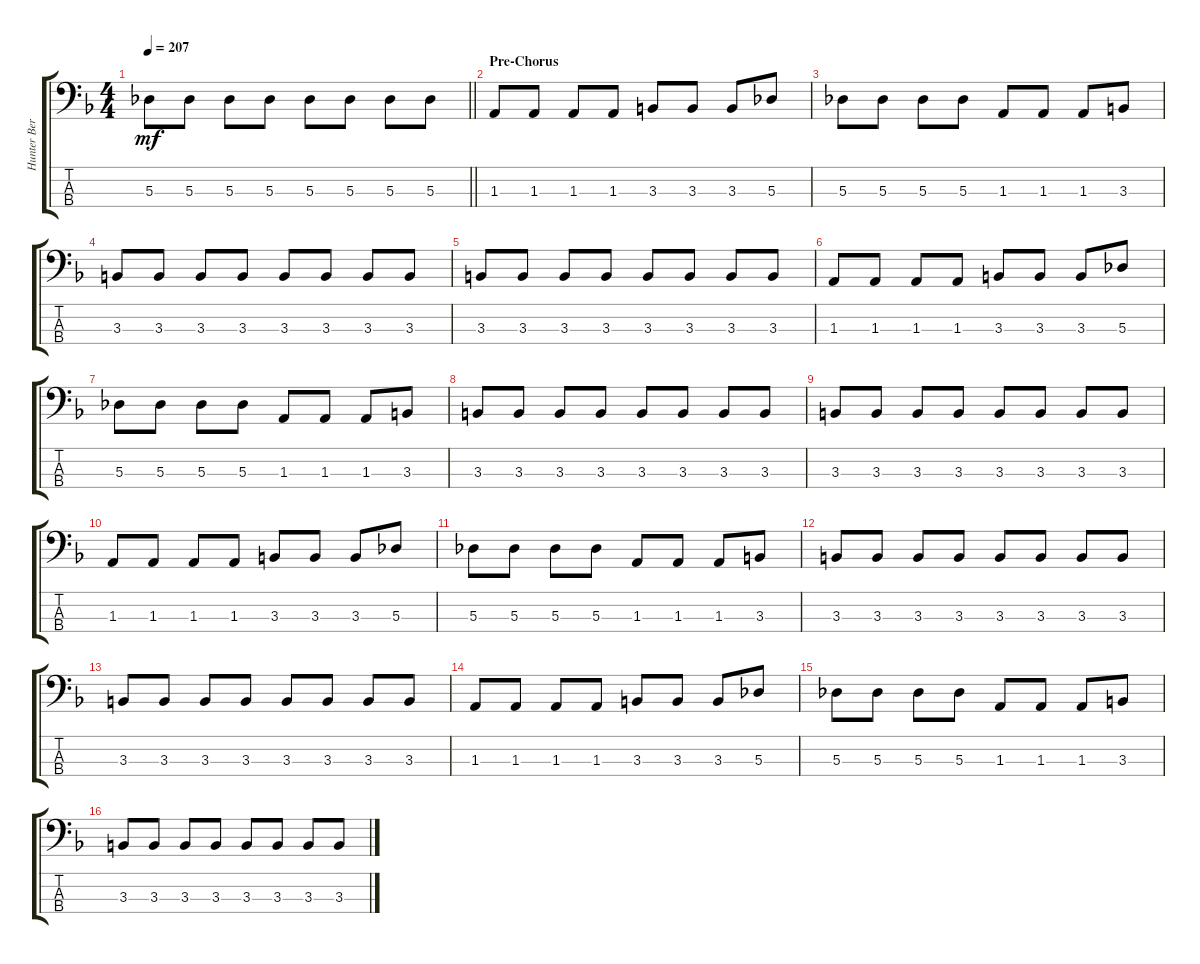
\track ("Hunter Bergan" "Hunter Ber") {instrument electricbasspick}
\staff {score tabs}
\tuning (Gb2 Db2 Ab1 Db1) {hide}
\ts (4 4)
\tempo 207
\clef f4
\barLineRight lightlight
\ks f
5.3.8{dy mf} 5.3.8 5.3.8 5.3.8 5.3.8 5.3.8 5.3.8 5.3.8 |
\section ("" "Pre-Chorus")
1.3.8 1.3.8 1.3.8 1.3.8 3.3.8 3.3.8 3.3.8 5.3.8 |
5.3.8 5.3.8 5.3.8 5.3.8 1.3.8 1.3.8 1.3.8 3.3.8 |
3.3.8 3.3.8 3.3.8 3.3.8 3.3.8 3.3.8 3.3.8 3.3.8 |
3.3.8 3.3.8 3.3.8 3.3.8 3.3.8 3.3.8 3.3.8 3.3.8 |
1.3.8 1.3.8 1.3.8 1.3.8 3.3.8 3.3.8 3.3.8 5.3.8 |
5.3.8 5.3.8 5.3.8 5.3.8 1.3.8 1.3.8 1.3.8 3.3.8 |
3.3.8 3.3.8 3.3.8 3.3.8 3.3.8 3.3.8 3.3.8 3.3.8 |
3.3.8 3.3.8 3.3.8 3.3.8 3.3.8 3.3.8 3.3.8 3.3.8 |
1.3.8 1.3.8 1.3.8 1.3.8 3.3.8 3.3.8 3.3.8 5.3.8 |
5.3.8 5.3.8 5.3.8 5.3.8 1.3.8 1.3.8 1.3.8 3.3.8 |
3.3.8 3.3.8 3.3.8 3.3.8 3.3.8 3.3.8 3.3.8 3.3.8 |
3.3.8 3.3.8 3.3.8 3.3.8 3.3.8 3.3.8 3.3.8 3.3.8 |
1.3.8 1.3.8 1.3.8 1.3.8 3.3.8 3.3.8 3.3.8 5.3.8 |
5.3.8 5.3.8 5.3.8 5.3.8 1.3.8 1.3.8 1.3.8 3.3.8 |
3.3.8 3.3.8 3.3.8 3.3.8 3.3.8 3.3.8 3.3.8 3.3.8
